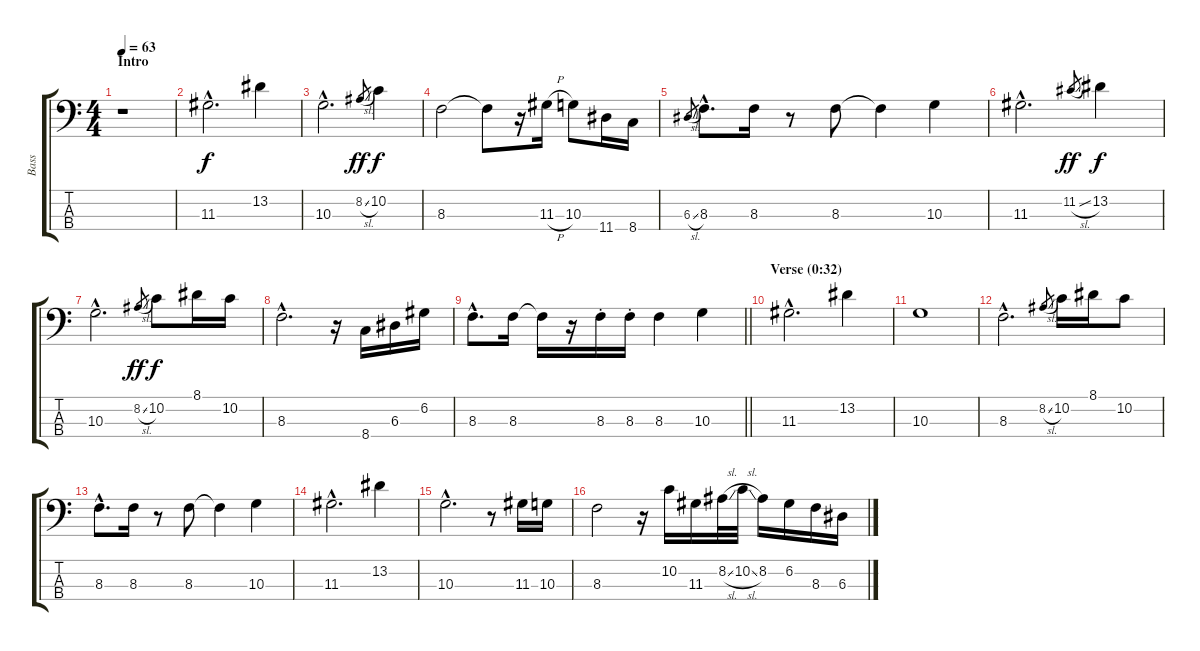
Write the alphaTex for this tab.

\track ("Bass" "Bass") {instrument fretlessbass}
\staff {score tabs}
\tuning (G2 D2 A1 E1) {hide}
\ts (4 4)
\section ("" "Intro")
\tempo 63
\clef f4
\ks c
r.1{dy f instrument fretlessbass} |
11.3{hac}.2{d} 13.2.4 |
10.3{hac}.2{d} 8.2{sl}.8{gr dy ff} 10.2.4{dy f} |
8.3.2 8.3{t}.8 r.16 11.3{h}.16 10.3.8 11.4.16 8.4.16 |
6.3{sl}.8{gr} 8.3{hac}.8{d} 8.3.16 r.8 8.3.8 8.3{t}.4 10.3.4 |
11.3{hac}.2{d} 11.2{sl}.8{gr dy ff} 13.2.4{dy f} |
10.3{hac}.2{d} 8.2{sl}.8{gr dy ff} 10.2.8{dy f} 8.1.16 10.2.16 |
8.3{hac}.2{d} r.16 8.4.16 6.3.16 6.2.16 |
\barLineRight lightlight
8.3{hac}.8{d} 8.3.16 8.3{t}.16 r.16 8.3{st}.16 8.3{st}.16 8.3.4 10.3.4 |
\section ("" "Verse (0:32)")
11.3{hac}.2{d} 13.2.4 |
10.3.1 |
8.3{hac}.2{d} 8.2{sl}.8{gr} 10.2.16 8.1.16 10.2.8 |
8.3{hac}.8{d} 8.3.16 r.8 8.3.8 8.3{t}.4 10.3.4 |
11.3{hac}.2{d} 13.2.4 |
10.3{hac}.2{d} r.8 11.3.16 10.3.16 |
8.3.2 r.16 10.2.16 11.3.16 8.2{sl}.32 10.2{sl}.32 8.2.16 6.2.16 8.3.16 6.3.16
